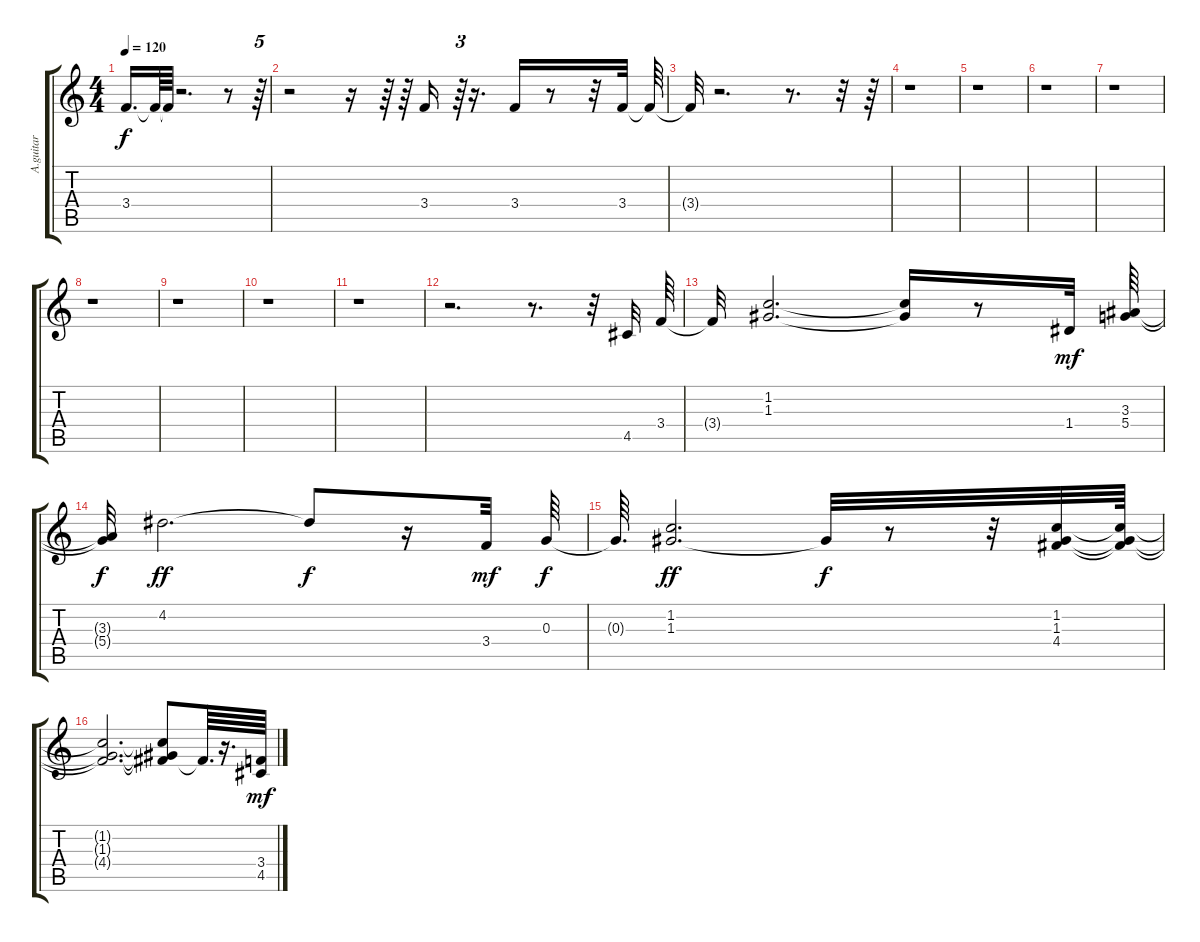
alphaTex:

\track ("A.guitar                            " "A.guitar  ") {instrument acousticguitarsteel}
\staff {score tabs}
\tuning (E4 B3 G3 D3 A2 E2) {hide}
\ts (4 4)
\tempo 120
\clef g2
\ks c
3.4{t}.16{d dy f} 3.4{t}.64 3.4{t}.64 r.2{d} r.8 r.64{tu (5 4)} |
r.2 r.16 r.64 r.64 3.4.16 r.64{tu (3 2)} r.16{d} 3.4.16 r.8 r.32 3.4.32 3.4{t}.64 |
3.4{t}.32 r.2{d} r.8{d} r.32 r.64 |
r.1 |
r.1 |
r.1 |
r.1 |
r.1 |
r.1 |
r.1 |
r.1 |
r.2{d} r.8{d} r.32 4.5.32 3.4.64 |
3.4{t}.32 (1.2 1.3).2{d} (1.2{t} 1.3{t}).16 r.8 1.4.32{dy mf} (3.3 5.4).64 |
(3.3{t} 5.4{t}).32{dy f} 4.2.2{d dy ff} 4.2{t}.8{dy f} r.16 3.4.32{dy mf} 0.3.64{dy f} |
0.3{t}.64{d} (1.2 1.3).2{d dy ff} 1.3{t}.32{dy f} r.8 r.32 (1.2 1.3 4.4).32 (1.2{t} 1.3{t} 4.4{t}).64 |
(1.2{t} 1.3{t} 4.4{t}).2{d} (1.2{t} 1.3{t} 4.4{t}).8 4.4{t}.64{d} r.16{d} (3.4 4.5).64{dy mf}
